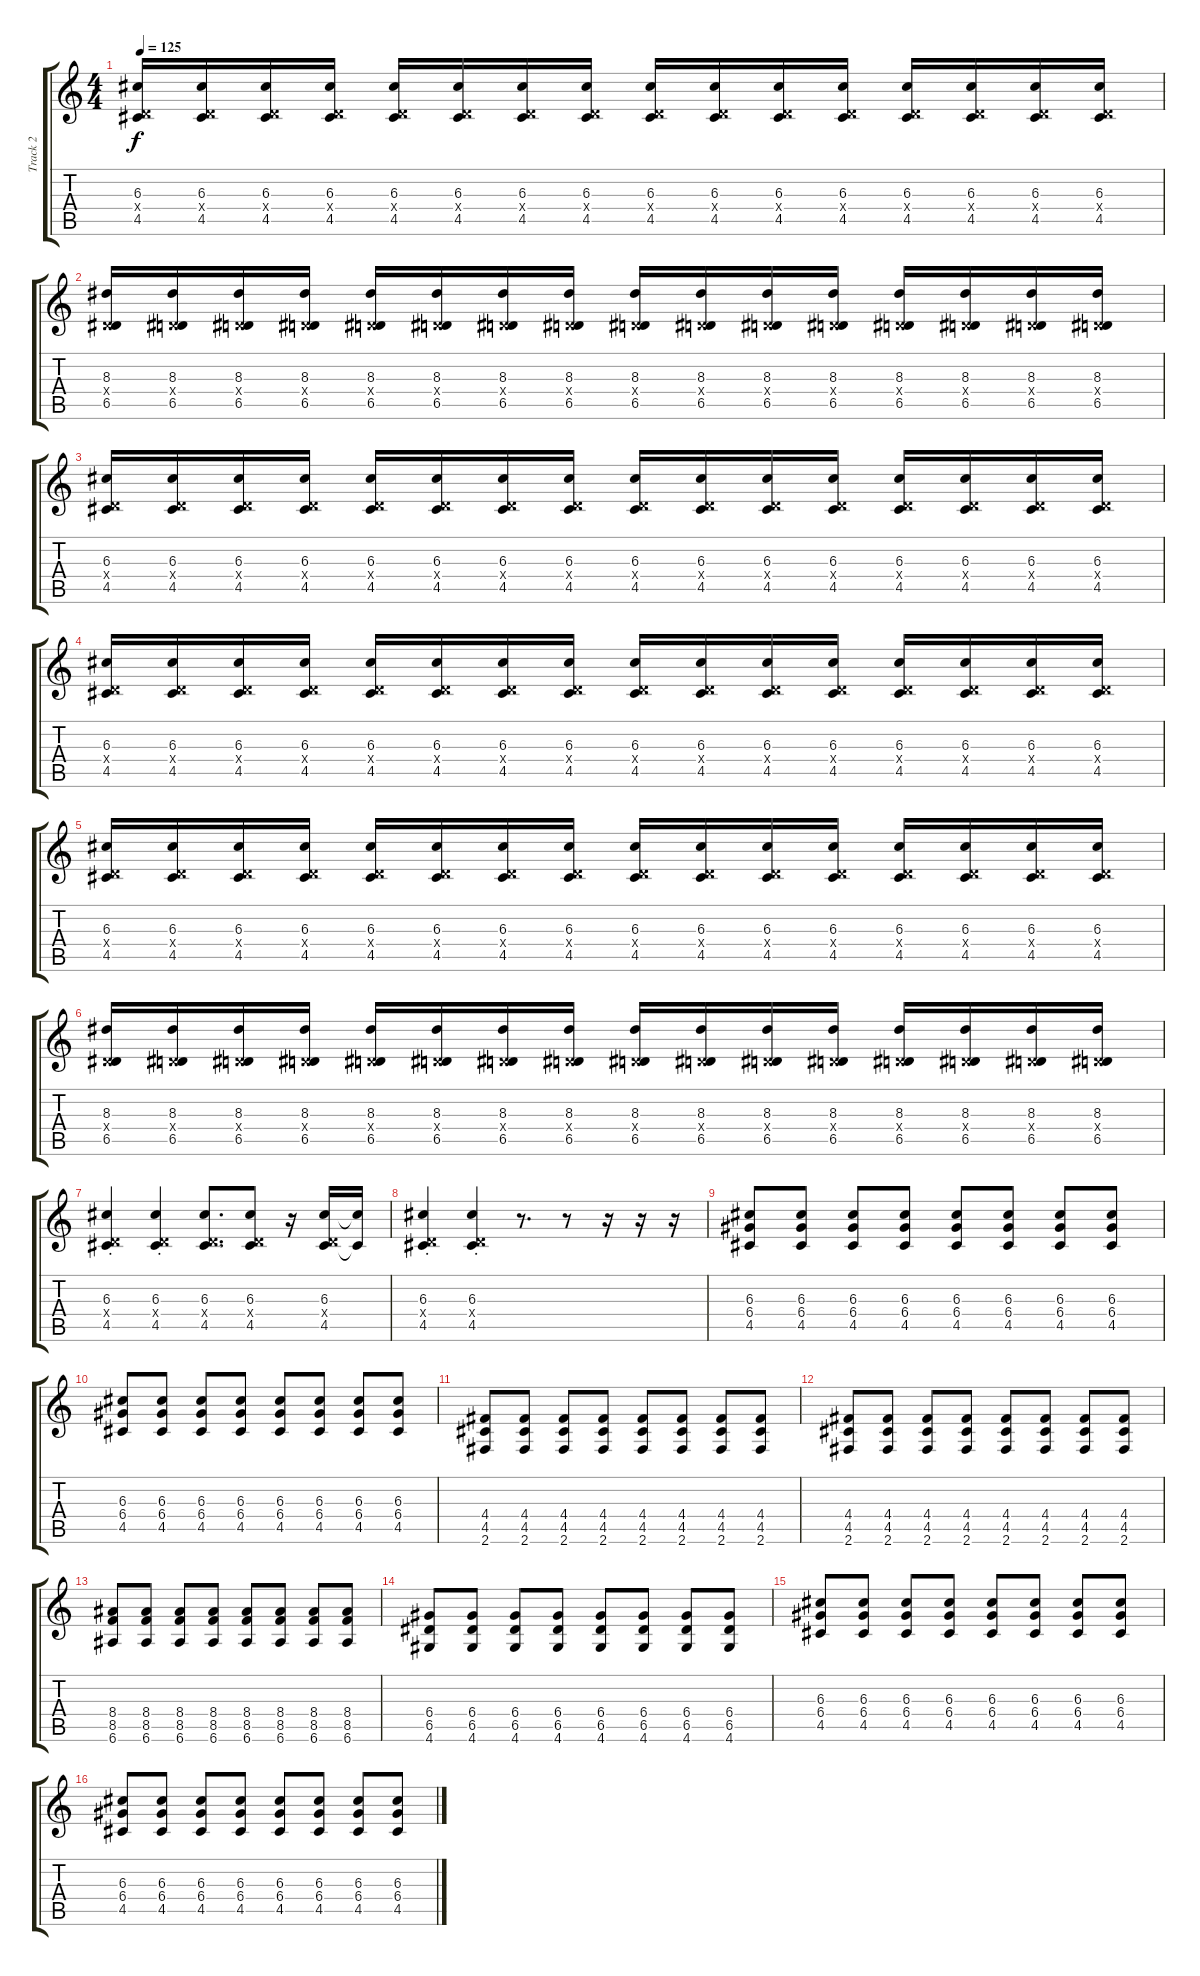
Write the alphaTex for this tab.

\track ("Track 2" "Track 2") {instrument overdrivenguitar}
\staff {score tabs}
\tuning (E4 B3 G3 D3 A2 E2) {hide}
\ts (4 4)
\tempo 125
\clef g2
\ks c
(6.3 0.4{x} 4.5).16{dy f} (6.3 0.4{x} 4.5).16 (6.3 0.4{x} 4.5).16 (6.3 0.4{x} 4.5).16 (6.3 0.4{x} 4.5).16 (6.3 0.4{x} 4.5).16 (6.3 0.4{x} 4.5).16 (6.3 0.4{x} 4.5).16 (6.3 0.4{x} 4.5).16 (6.3 0.4{x} 4.5).16 (6.3 0.4{x} 4.5).16 (6.3 0.4{x} 4.5).16 (6.3 0.4{x} 4.5).16 (6.3 0.4{x} 4.5).16 (6.3 0.4{x} 4.5).16 (6.3 0.4{x} 4.5).16 |
(8.3 0.4{x} 6.5).16 (8.3 0.4{x} 6.5).16 (8.3 0.4{x} 6.5).16 (8.3 0.4{x} 6.5).16 (8.3 0.4{x} 6.5).16 (8.3 0.4{x} 6.5).16 (8.3 0.4{x} 6.5).16 (8.3 0.4{x} 6.5).16 (8.3 0.4{x} 6.5).16 (8.3 0.4{x} 6.5).16 (8.3 0.4{x} 6.5).16 (8.3 0.4{x} 6.5).16 (8.3 0.4{x} 6.5).16 (8.3 0.4{x} 6.5).16 (8.3 0.4{x} 6.5).16 (8.3 0.4{x} 6.5).16 |
(6.3 0.4{x} 4.5).16 (6.3 0.4{x} 4.5).16 (6.3 0.4{x} 4.5).16 (6.3 0.4{x} 4.5).16 (6.3 0.4{x} 4.5).16 (6.3 0.4{x} 4.5).16 (6.3 0.4{x} 4.5).16 (6.3 0.4{x} 4.5).16 (6.3 0.4{x} 4.5).16 (6.3 0.4{x} 4.5).16 (6.3 0.4{x} 4.5).16 (6.3 0.4{x} 4.5).16 (6.3 0.4{x} 4.5).16 (6.3 0.4{x} 4.5).16 (6.3 0.4{x} 4.5).16 (6.3 0.4{x} 4.5).16 |
(6.3 0.4{x} 4.5).16 (6.3 0.4{x} 4.5).16 (6.3 0.4{x} 4.5).16 (6.3 0.4{x} 4.5).16 (6.3 0.4{x} 4.5).16 (6.3 0.4{x} 4.5).16 (6.3 0.4{x} 4.5).16 (6.3 0.4{x} 4.5).16 (6.3 0.4{x} 4.5).16 (6.3 0.4{x} 4.5).16 (6.3 0.4{x} 4.5).16 (6.3 0.4{x} 4.5).16 (6.3 0.4{x} 4.5).16 (6.3 0.4{x} 4.5).16 (6.3 0.4{x} 4.5).16 (6.3 0.4{x} 4.5).16 |
(6.3 0.4{x} 4.5).16 (6.3 0.4{x} 4.5).16 (6.3 0.4{x} 4.5).16 (6.3 0.4{x} 4.5).16 (6.3 0.4{x} 4.5).16 (6.3 0.4{x} 4.5).16 (6.3 0.4{x} 4.5).16 (6.3 0.4{x} 4.5).16 (6.3 0.4{x} 4.5).16 (6.3 0.4{x} 4.5).16 (6.3 0.4{x} 4.5).16 (6.3 0.4{x} 4.5).16 (6.3 0.4{x} 4.5).16 (6.3 0.4{x} 4.5).16 (6.3 0.4{x} 4.5).16 (6.3 0.4{x} 4.5).16 |
(8.3 0.4{x} 6.5).16 (8.3 0.4{x} 6.5).16 (8.3 0.4{x} 6.5).16 (8.3 0.4{x} 6.5).16 (8.3 0.4{x} 6.5).16 (8.3 0.4{x} 6.5).16 (8.3 0.4{x} 6.5).16 (8.3 0.4{x} 6.5).16 (8.3 0.4{x} 6.5).16 (8.3 0.4{x} 6.5).16 (8.3 0.4{x} 6.5).16 (8.3 0.4{x} 6.5).16 (8.3 0.4{x} 6.5).16 (8.3 0.4{x} 6.5).16 (8.3 0.4{x} 6.5).16 (8.3 0.4{x} 6.5).16 |
(6.3{st} 0.4{x} 4.5{st}).4 (6.3{st} 0.4{x} 4.5{st}).4 (6.3 0.4{x} 4.5).8{d} (6.3 0.4{x} 4.5).8 r.16 (6.3 0.4{x} 4.5).16 (6.3{t} 4.5{t}).16 |
(6.3{st} 0.4{x} 4.5{st}).4 (6.3{st} 0.4{x} 4.5{st}).4 r.8{d} r.8 r.16 r.16 r.16 |
(6.3 6.4 4.5).8 (6.3 6.4 4.5).8 (6.3 6.4 4.5).8 (6.3 6.4 4.5).8 (6.3 6.4 4.5).8 (6.3 6.4 4.5).8 (6.3 6.4 4.5).8 (6.3 6.4 4.5).8 |
(6.3 6.4 4.5).8 (6.3 6.4 4.5).8 (6.3 6.4 4.5).8 (6.3 6.4 4.5).8 (6.3 6.4 4.5).8 (6.3 6.4 4.5).8 (6.3 6.4 4.5).8 (6.3 6.4 4.5).8 |
(4.4 4.5 2.6).8 (4.4 4.5 2.6).8 (4.4 4.5 2.6).8 (4.4 4.5 2.6).8 (4.4 4.5 2.6).8 (4.4 4.5 2.6).8 (4.4 4.5 2.6).8 (4.4 4.5 2.6).8 |
(4.4 4.5 2.6).8 (4.4 4.5 2.6).8 (4.4 4.5 2.6).8 (4.4 4.5 2.6).8 (4.4 4.5 2.6).8 (4.4 4.5 2.6).8 (4.4 4.5 2.6).8 (4.4 4.5 2.6).8 |
(8.4 8.5 6.6).8 (8.4 8.5 6.6).8 (8.4 8.5 6.6).8 (8.4 8.5 6.6).8 (8.4 8.5 6.6).8 (8.4 8.5 6.6).8 (8.4 8.5 6.6).8 (8.4 8.5 6.6).8 |
(6.4 6.5 4.6).8 (6.4 6.5 4.6).8 (6.4 6.5 4.6).8 (6.4 6.5 4.6).8 (6.4 6.5 4.6).8 (6.4 6.5 4.6).8 (6.4 6.5 4.6).8 (6.4 6.5 4.6).8 |
(6.3 6.4 4.5).8 (6.3 6.4 4.5).8 (6.3 6.4 4.5).8 (6.3 6.4 4.5).8 (6.3 6.4 4.5).8 (6.3 6.4 4.5).8 (6.3 6.4 4.5).8 (6.3 6.4 4.5).8 |
(6.3 6.4 4.5).8 (6.3 6.4 4.5).8 (6.3 6.4 4.5).8 (6.3 6.4 4.5).8 (6.3 6.4 4.5).8 (6.3 6.4 4.5).8 (6.3 6.4 4.5).8 (6.3 6.4 4.5).8
